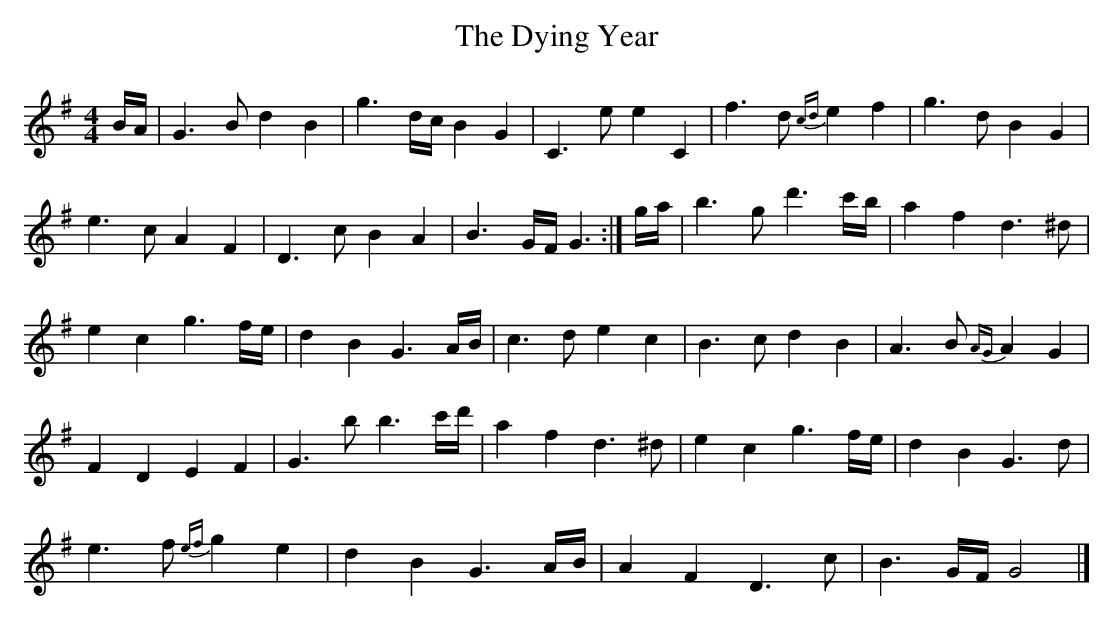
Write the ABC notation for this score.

X:1
T:Dying Year, The
M:4/4
L:1/8
K:G
B/A/ | G3 B d2 B2 | g3 d/c/ B2 G2 | C3 e e2 C2 | f3 d {cd} e2 f2 | g3 d B2 G2 |
e3 c A2 F2 | D3 c B2 A2 | B3 G/F/ G3 :| g/a/ | b3 g d'3 c'/b/ | a2 f2 d3 ^d |
e2 c2 g3 f/e/ | d2 B2 G3 A/B/ | c3 d e2 c2 | B3 c d2 B2 | A3 B {AG} A2 G2 |
F2 D2 E2 F2 | G3 b b3 c'/d'/ | a2 f2 d3 ^d | e2 c2 g3 f/e/ | d2 B2 G3 d |
e3 f {ef} g2 e2|d2B2 G3 A/B/ | A2 F2 D3 c | B3 G/F/ G4 |]
